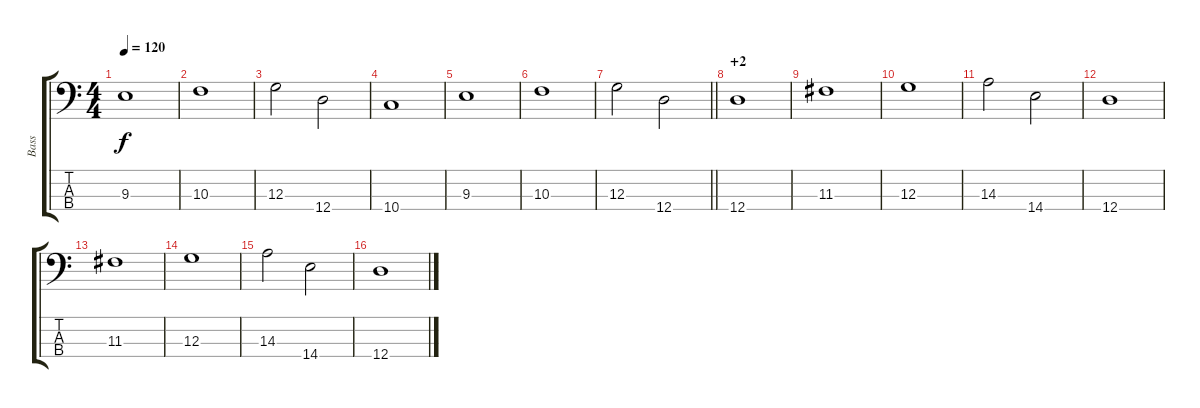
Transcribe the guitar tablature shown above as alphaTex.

\track ("Bass" "Bass") {instrument electricbassfinger}
\staff {score tabs}
\tuning (F2 C2 G1 D1) {hide}
\ts (4 4)
\tempo 120
\clef f4
\ks c
9.3.1{dy f} |
10.3.1 |
12.3.2 12.4.2 |
10.4.1 |
9.3.1 |
10.3.1 |
\barLineRight lightlight
12.3.2 12.4.2 |
\section ("" "+2")
12.4.1 |
11.3.1 |
12.3.1 |
14.3.2 14.4.2 |
12.4.1 |
11.3.1 |
12.3.1 |
14.3.2 14.4.2 |
12.4.1
